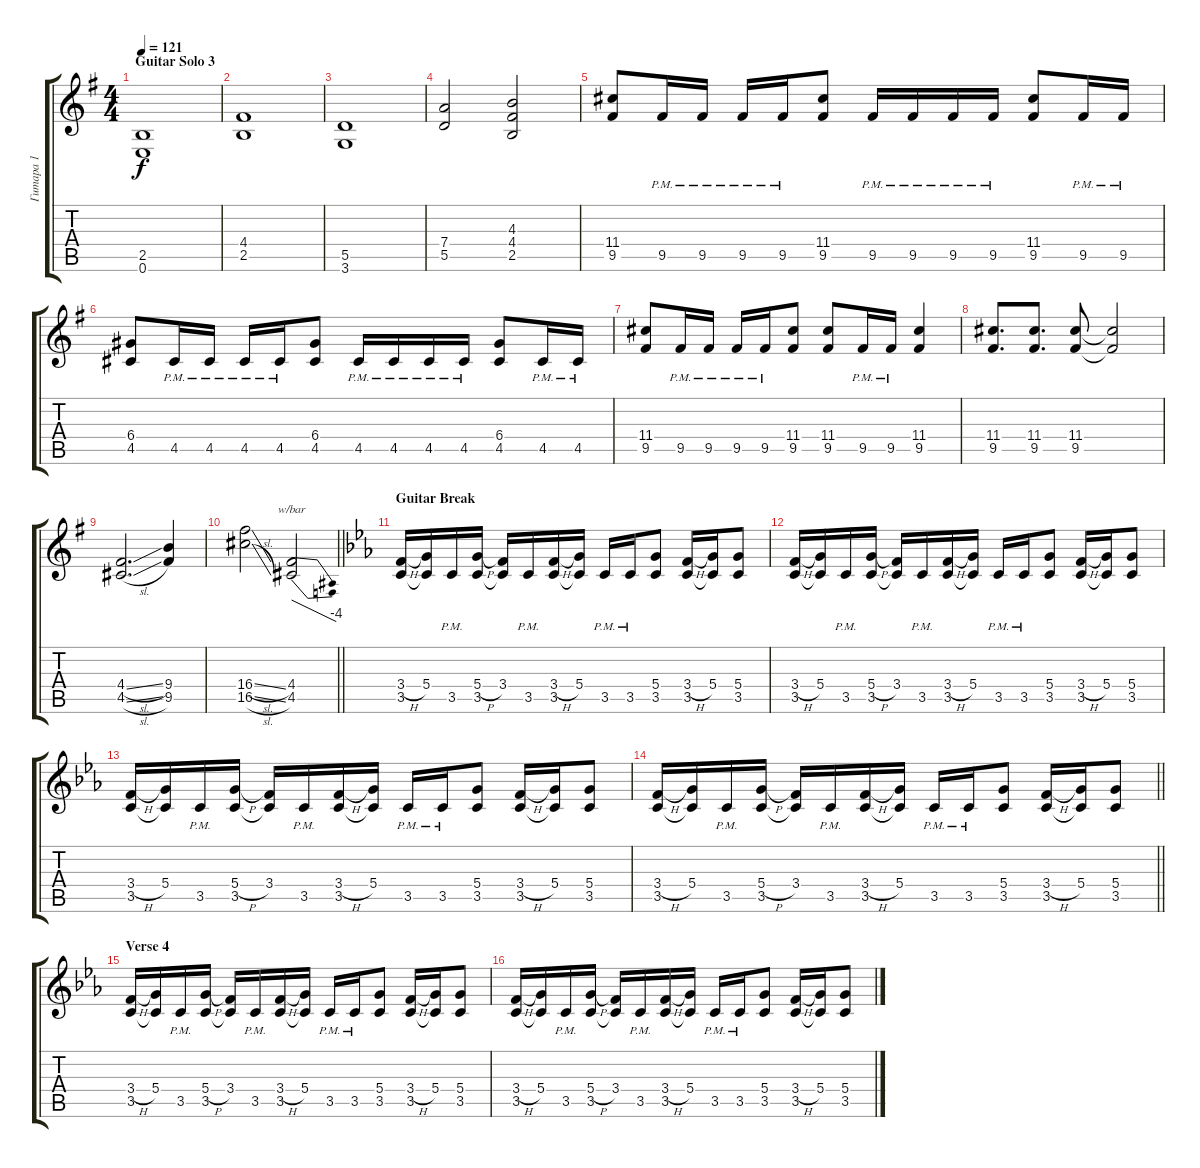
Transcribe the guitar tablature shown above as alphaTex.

\track ("Гитара 1" "Гитара 1") {instrument distortionguitar}
\staff {score tabs}
\tuning (E4 B3 G3 D3 A2 E2) {hide}
\ts (4 4)
\section ("" "Guitar Solo 3")
\tempo 121
\clef g2
\ks eminor
(2.5 0.6).1{dy f} |
(4.4 2.5).1 |
(5.5 3.6).1 |
(7.4 5.5).2 (4.3 4.4 2.5).2 |
(11.4 9.5).8 9.5{pm}.16 9.5{pm}.16 9.5{pm}.16 9.5{pm}.16 (11.4 9.5).8 9.5{pm}.16 9.5{pm}.16 9.5{pm}.16 9.5{pm}.16 (11.4 9.5).8 9.5{pm}.16 9.5{pm}.16 |
(6.4 4.5).8 4.5{pm}.16 4.5{pm}.16 4.5{pm}.16 4.5{pm}.16 (6.4 4.5).8 4.5{pm}.16 4.5{pm}.16 4.5{pm}.16 4.5{pm}.16 (6.4 4.5).8 4.5{pm}.16 4.5{pm}.16 |
(11.4 9.5).8 9.5{pm}.16 9.5{pm}.16 9.5{pm}.16 9.5{pm}.16 (11.4 9.5).8 (11.4 9.5).8 9.5{pm}.16 9.5{pm}.16 (11.4 9.5).4 |
(11.4 9.5).8{d} (11.4 9.5).8{d} (11.4 9.5).8 (11.4{t} 9.5{t}).2 |
(4.4{sl} 4.5{sl}).2{d} (9.4 9.5).4 |
\barLineRight lightlight
(16.4{sl} 16.5{sl}).2 (4.4 4.5).2{tbe (dive default 0 0 60 -16)} |
\section ("" "Guitar Break")
\ks cminor
(3.4{h} 3.5).16 (5.4 3.5{t}).16 3.5{pm}.16 (5.4{h} 3.5).16 (3.4 3.5{t}).16 3.5{pm}.16 (3.4{h} 3.5).16 (5.4 3.5{t}).16 3.5{pm}.16 3.5{pm}.16 (5.4 3.5).8 (3.4{h} 3.5).16 (5.4 3.5{t}).16 (5.4 3.5).8 |
(3.4{h} 3.5).16 (5.4 3.5{t}).16 3.5{pm}.16 (5.4{h} 3.5).16 (3.4 3.5{t}).16 3.5{pm}.16 (3.4{h} 3.5).16 (5.4 3.5{t}).16 3.5{pm}.16 3.5{pm}.16 (5.4 3.5).8 (3.4{h} 3.5).16 (5.4 3.5{t}).16 (5.4 3.5).8 |
(3.4{h} 3.5).16 (5.4 3.5{t}).16 3.5{pm}.16 (5.4{h} 3.5).16 (3.4 3.5{t}).16 3.5{pm}.16 (3.4{h} 3.5).16 (5.4 3.5{t}).16 3.5{pm}.16 3.5{pm}.16 (5.4 3.5).8 (3.4{h} 3.5).16 (5.4 3.5{t}).16 (5.4 3.5).8 |
\barLineRight lightlight
(3.4{h} 3.5).16 (5.4 3.5{t}).16 3.5{pm}.16 (5.4{h} 3.5).16 (3.4 3.5{t}).16 3.5{pm}.16 (3.4{h} 3.5).16 (5.4 3.5{t}).16 3.5{pm}.16 3.5{pm}.16 (5.4 3.5).8 (3.4{h} 3.5).16 (5.4 3.5{t}).16 (5.4 3.5).8 |
\section ("" "Verse 4")
(3.4{h} 3.5).16 (5.4 3.5{t}).16 3.5{pm}.16 (5.4{h} 3.5).16 (3.4 3.5{t}).16 3.5{pm}.16 (3.4{h} 3.5).16 (5.4 3.5{t}).16 3.5{pm}.16 3.5{pm}.16 (5.4 3.5).8 (3.4{h} 3.5).16 (5.4 3.5{t}).16 (5.4 3.5).8 |
(3.4{h} 3.5).16 (5.4 3.5{t}).16 3.5{pm}.16 (5.4{h} 3.5).16 (3.4 3.5{t}).16 3.5{pm}.16 (3.4{h} 3.5).16 (5.4 3.5{t}).16 3.5{pm}.16 3.5{pm}.16 (5.4 3.5).8 (3.4{h} 3.5).16 (5.4 3.5{t}).16 (5.4 3.5).8
